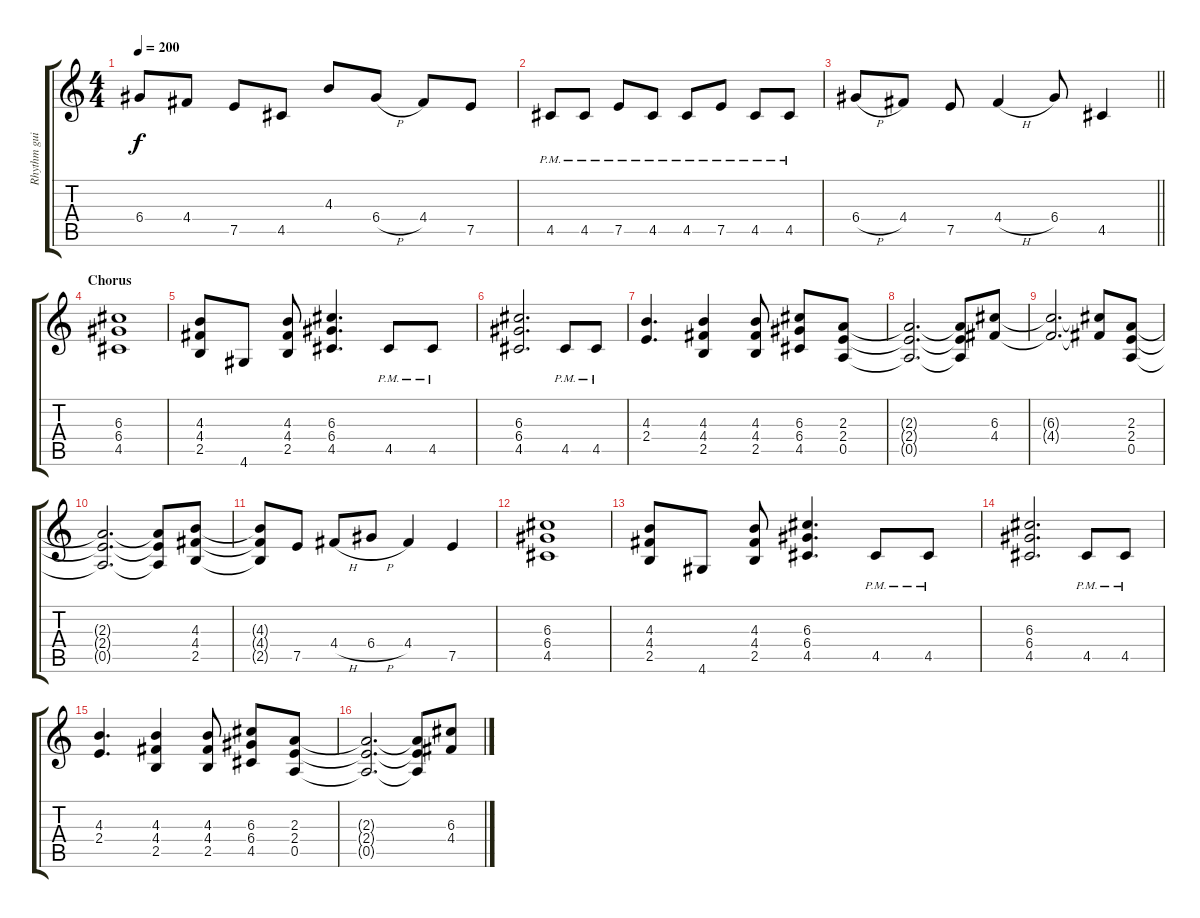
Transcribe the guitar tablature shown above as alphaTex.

\track ("Rhythm guitar 1" "Rhythm gui") {instrument distortionguitar}
\staff {score tabs}
\tuning (E4 B3 G3 D3 A2 E2) {hide}
\ts (4 4)
\tempo 200
\clef g2
\ks c
6.4{t}.8{dy f} 4.4.8 7.5.8 4.5.8 4.3.8 6.4{h}.8 4.4.8 7.5.8 |
4.5{pm}.8 4.5{pm}.8 7.5{pm}.8 4.5{pm}.8 4.5{pm}.8 7.5{pm}.8 4.5{pm}.8 4.5{pm}.8 |
\barLineRight lightlight
6.4{h}.8 4.4.8 7.5.8 4.4{h}.4 6.4.8 4.5.4 |
\section ("" "Chorus")
(6.3 6.4 4.5).1 |
(4.3 4.4 2.5).8 4.6.8 (4.3 4.4 2.5).8 (6.3 6.4 4.5).4{d} 4.5{pm}.8 4.5{pm}.8 |
(6.3 6.4 4.5).2{d} 4.5{pm}.8 4.5{pm}.8 |
(4.3 2.4).4{d} (4.3 4.4 2.5).4 (4.3 4.4 2.5).8 (6.3 6.4 4.5).8 (2.3 2.4 0.5).8 |
(2.3{t} 2.4{t} 0.5{t}).2{d} (2.3{t} 2.4{t} 0.5{t}).8 (6.3 4.4).8 |
(6.3{t} 4.4{t}).2{d} (6.3{t} 4.4{t}).8 (2.3 2.4 0.5).8 |
(2.3{t} 2.4{t} 0.5{t}).2{d} (2.3{t} 2.4{t} 0.5{t}).8 (4.3 4.4 2.5).8 |
(4.3{t} 4.4{t} 2.5{t}).8 7.5.8 4.4{h}.8 6.4{h}.8 4.4.4 7.5.4 |
(6.3 6.4 4.5).1 |
(4.3 4.4 2.5).8 4.6.8 (4.3 4.4 2.5).8 (6.3 6.4 4.5).4{d} 4.5{pm}.8 4.5{pm}.8 |
(6.3 6.4 4.5).2{d} 4.5{pm}.8 4.5{pm}.8 |
(4.3 2.4).4{d} (4.3 4.4 2.5).4 (4.3 4.4 2.5).8 (6.3 6.4 4.5).8 (2.3 2.4 0.5).8 |
(2.3{t} 2.4{t} 0.5{t}).2{d} (2.3{t} 2.4{t} 0.5{t}).8 (6.3 4.4).8
